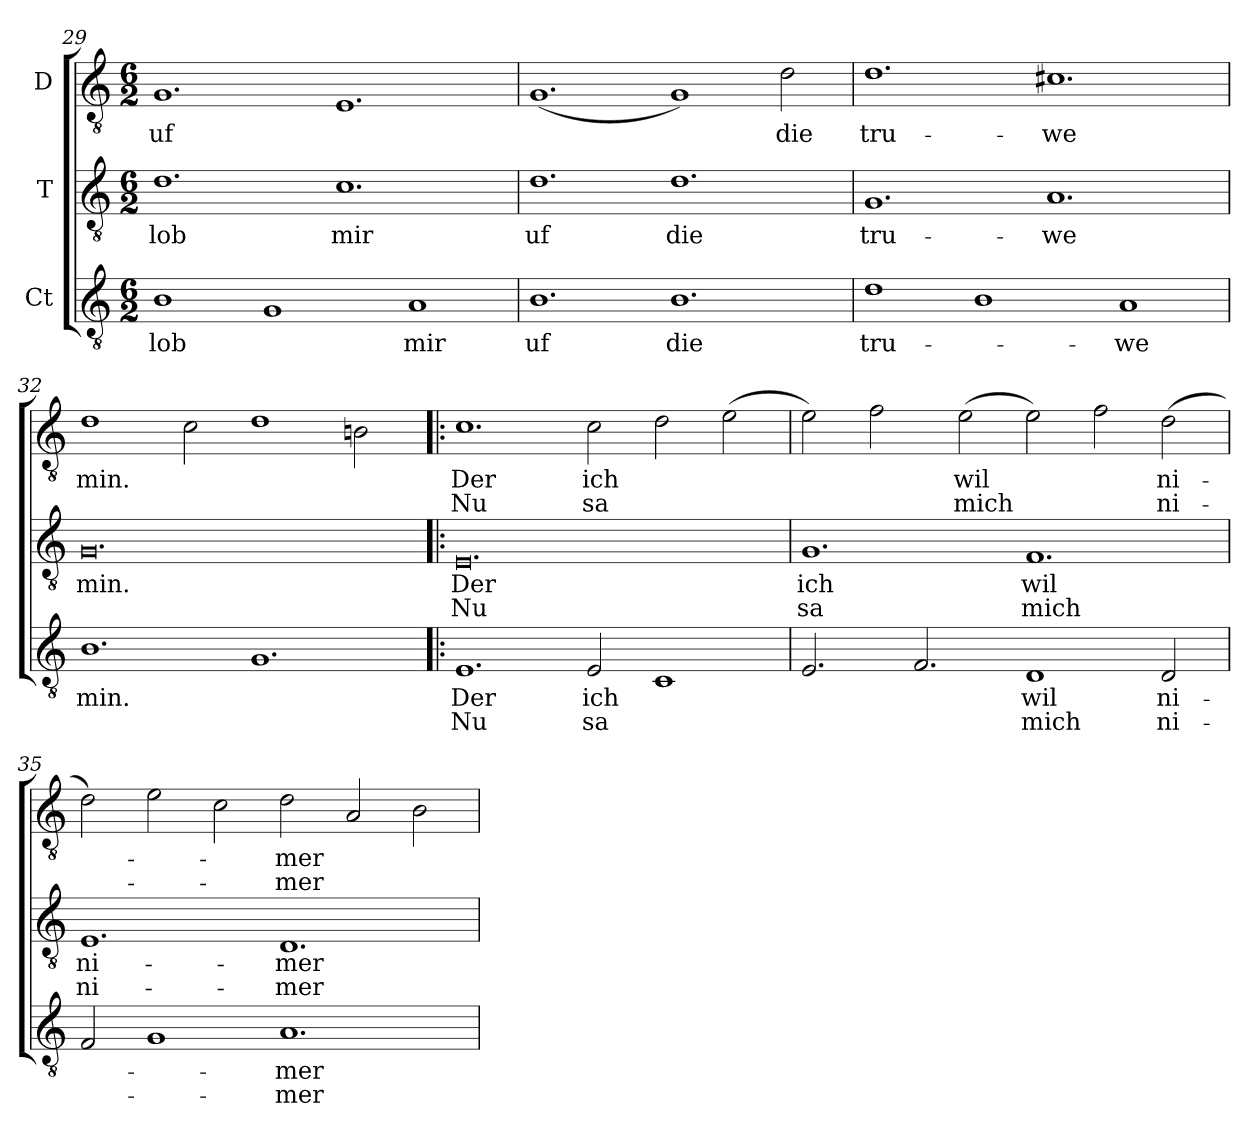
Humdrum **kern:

**kern	**text	**text	**kern	**text	**text	**kern	**text	**text
*part3	*part3	*part3	*part2	*part2	*part2	*part1	*part1	*part1
*staff3	*staff3	*staff3	*staff2	*staff2	*staff2	*staff1	*staff1	*staff1
*I"Ct	*	*	*I"T	*	*	*I"D	*	*
*clefGv2	*	*	*clefGv2	*	*	*clefGv2	*	*
*ITrd7c12	*	*	*ITrd7c12	*	*	*ITrd7c12	*	*
*k[]	*	*	*k[]	*	*	*k[]	*	*
*C:	*	*	*C:	*	*	*C:	*	*
*M6/2	*	*	*M6/2	*	*	*M6/2	*	*
=29	=29	=29	=29	=29	=29	=29	=29	=29
!	!LO:LY:b:color=#000000	!	!	!	!	!	!	!
!	!	!	!	!LO:LY:b:color=#000000	!	!	!	!
!	!	!	!	!	!	!	!LO:LY:b:color=#000000	!
1BBi/	-lob	.	1.Di\	-lob	.	1.GGi/	uf	.
1GGi/	.	.	.	.	.	.	.	.
!	!	!	!	!LO:LY:b:color=#000000	!	!	!	!
.	.	.	1.Ci\	mir	.	1.EEi/	.	.
!	!LO:LY:b:color=#000000	!	!	!	!	!	!	!
1AAi/	mir	.	.	.	.	.	.	.
!!LO:LB:g=z
=30	=30	=30	=30	=30	=30	=30	=30	=30
!	!LO:LY:b:color=#000000	!	!	!	!	!	!	!
!	!	!	!	!LO:LY:b:color=#000000	!	!	!	!
1.BBi/	uf	.	1.Di\	uf	.	(1.GGi/	.	.
!	!LO:LY:b:color=#000000	!	!	!	!	!	!	!
!	!	!	!	!LO:LY:b:color=#000000	!	!	!	!
1.BBi/	die	.	1.Di\	die	.	1GGi/)	.	.
!	!	!	!	!	!	!	!LO:LY:b:color=#000000	!
.	.	.	.	.	.	2Di\	die	.
=31	=31	=31	=31	=31	=31	=31	=31	=31
!	!LO:LY:b:color=#000000	!	!	!	!	!	!	!
!	!	!	!	!LO:LY:b:color=#000000	!	!	!	!
!	!	!	!	!	!	!	!LO:LY:b:color=#000000	!
1Di\	tru-	.	1.GGi/	tru-	.	1.Di\	tru-	.
1BBi/	.	.	.	.	.	.	.	.
!	!	!	!	!LO:LY:b:color=#000000	!	!	!	!
!	!	!	!	!	!	!	!LO:LY:b:color=#000000	!
.	.	.	1.AAi/	-we	.	1.C#Xi\	-we	.
!	!LO:LY:b:color=#000000	!	!	!	!	!	!	!
1AAi/	-we	.	.	.	.	.	.	.
=32	=32	=32	=32	=32	=32	=32	=32	=32
!	!LO:LY:b:color=#000000	!	!	!	!	!	!	!
!	!	!	!	!LO:LY:b:color=#000000	!	!	!	!
!	!	!	!	!	!	!	!LO:LY:b:color=#000000	!
1.BBi/	min.	.	0.GGi/	min.	.	1Di\	min.	.
.	.	.	.	.	.	2Ci\	.	.
1.GGi/	.	.	.	.	.	1Di\	.	.
.	.	.	.	.	.	2BBni\	.	.
!!LO:PB:g=z
=33!|:	=33!|:	=33!|:	=33!|:	=33!|:	=33!|:	=33!|:	=33!|:	=33!|:
!	!LO:LY:b:color=#000000	!LO:LY:b:color=#000000	!	!	!	!	!	!
!	!	!	!	!LO:LY:b:color=#000000	!LO:LY:b:color=#000000	!	!	!
!	!	!	!	!	!	!	!LO:LY:b:color=#000000	!LO:LY:b:color=#000000
1.EEi/	Der	Nu	0.EEi/	Der	Nu	1.Ci\	Der	Nu
!	!LO:LY:b:color=#000000	!LO:LY:b:color=#000000	!	!	!	!	!	!
!	!	!	!	!	!	!	!LO:LY:b:color=#000000	!LO:LY:b:color=#000000
2EEi/	ich	sa	.	.	.	2Ci\	ich	sa
1CCi/	.	.	.	.	.	2Di\	.	.
.	.	.	.	.	.	(2Ei\	.	.
=34	=34	=34	=34	=34	=34	=34	=34	=34
!	!	!	!	!LO:LY:b:color=#000000	!LO:LY:b:color=#000000	!	!	!
2.EEi/	.	.	1.GGi/	ich	sa	2Ei\)	.	.
.	.	.	.	.	.	2Fi\	.	.
2.FFi/	.	.	.	.	.	.	.	.
!	!	!	!	!	!	!	!LO:LY:b:color=#000000	!LO:LY:b:color=#000000
.	.	.	.	.	.	(2Ei\	wil	mich
!	!LO:LY:b:color=#000000	!LO:LY:b:color=#000000	!	!	!	!	!	!
!	!	!	!	!LO:LY:b:color=#000000	!LO:LY:b:color=#000000	!	!	!
1DDi/	wil	mich	1.FFi/	wil	mich	2Ei\)	.	.
.	.	.	.	.	.	2Fi\	.	.
!	!LO:LY:b:color=#000000	!LO:LY:b:color=#000000	!	!	!	!	!	!
!	!	!	!	!	!	!	!LO:LY:b:color=#000000	!LO:LY:b:color=#000000
2DDi/	ni-	ni-	.	.	.	(2Di\	ni-	ni-
=35	=35	=35	=35	=35	=35	=35	=35	=35
!	!	!	!	!LO:LY:b:color=#000000	!LO:LY:b:color=#000000	!	!	!
2FFi/	.	.	1.EEi/	ni-	ni-	2Di\)	.	.
1GGi/	.	.	.	.	.	2Ei\	.	.
.	.	.	.	.	.	2Ci\	.	.
!	!LO:LY:b:color=#000000	!LO:LY:b:color=#000000	!	!	!	!	!	!
!	!	!	!	!LO:LY:b:color=#000000	!LO:LY:b:color=#000000	!	!	!
!	!	!	!	!	!	!	!LO:LY:b:color=#000000	!LO:LY:b:color=#000000
1.AAi/	-mer	-mer	1.DDi/	-mer	-mer	2Di\	-mer	-mer
.	.	.	.	.	.	2AAi/	.	.
.	.	.	.	.	.	2BBi\	.	.
=	=	=	=	=	=	=	=	=
*-	*-	*-	*-	*-	*-	*-	*-	*-
